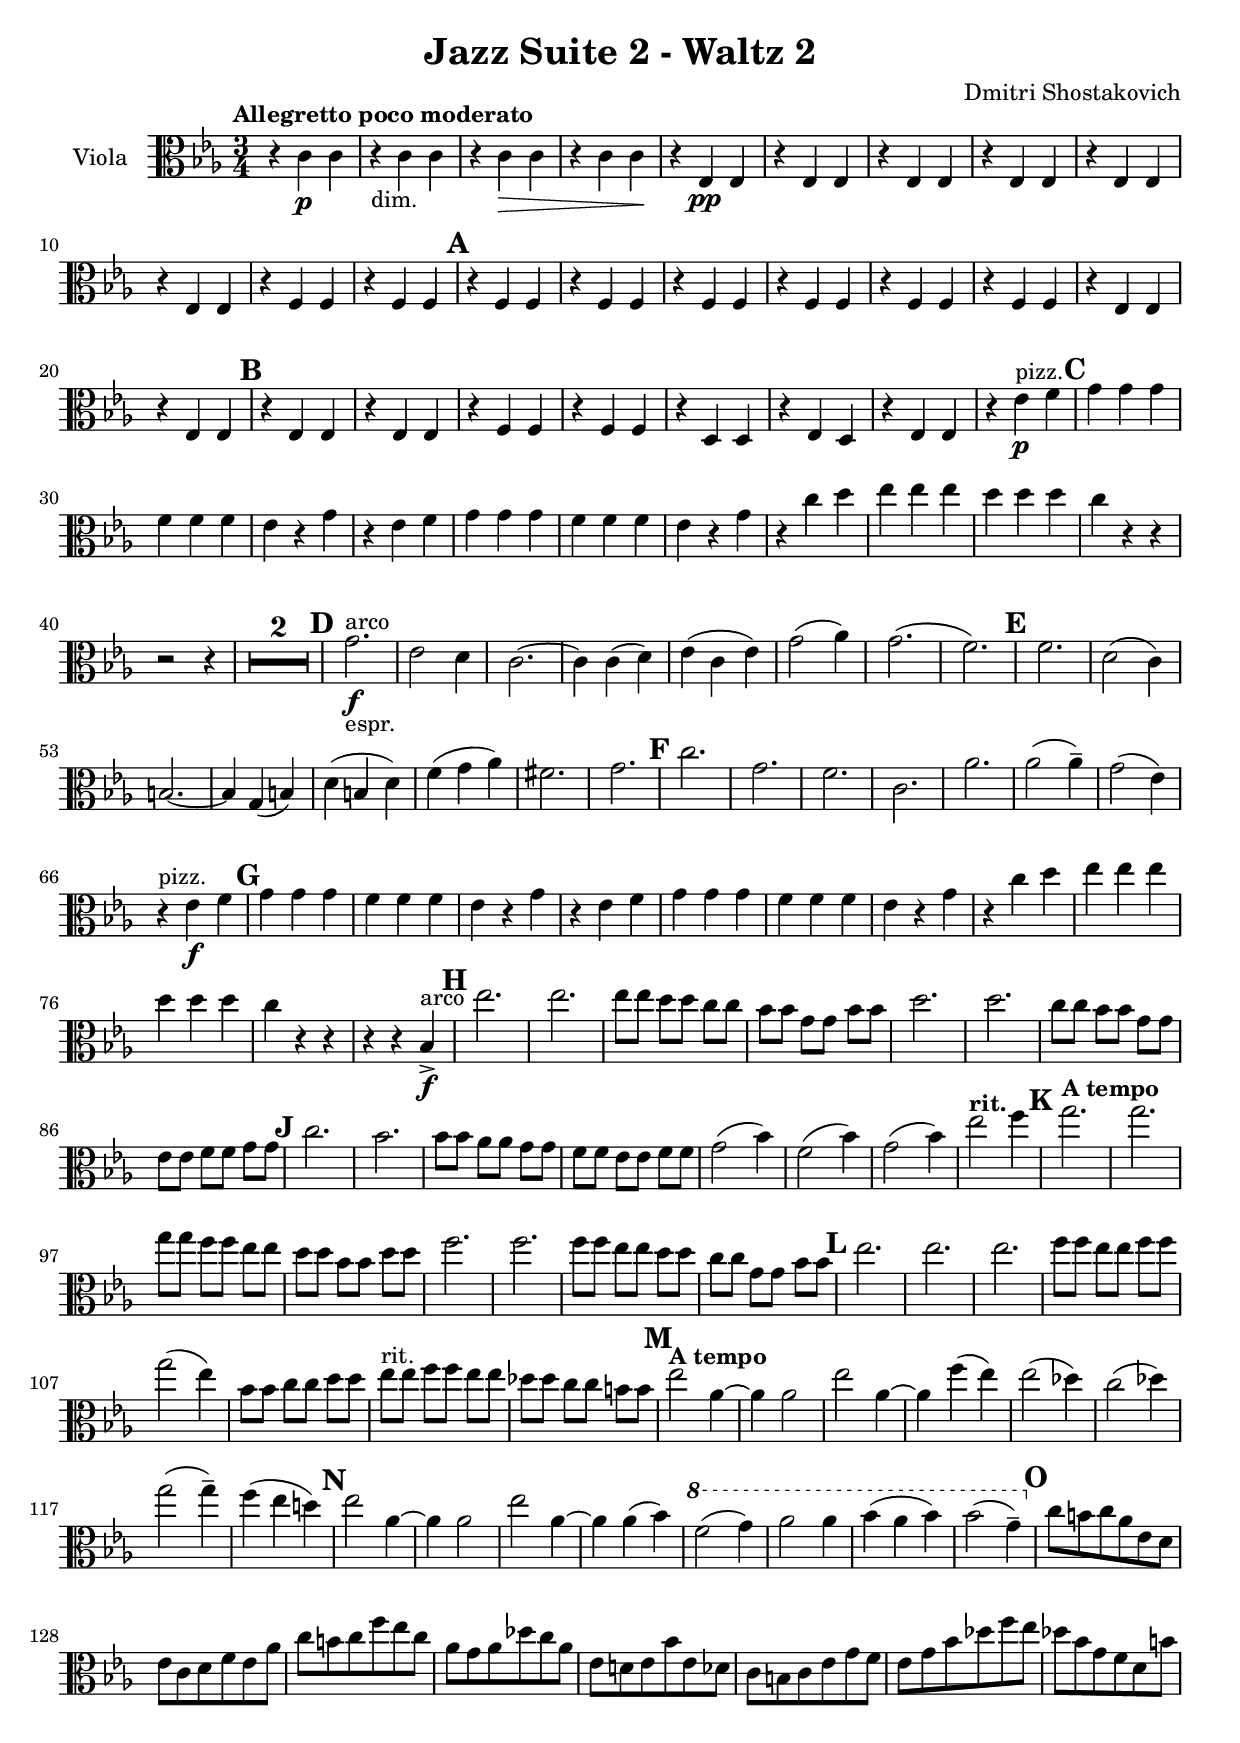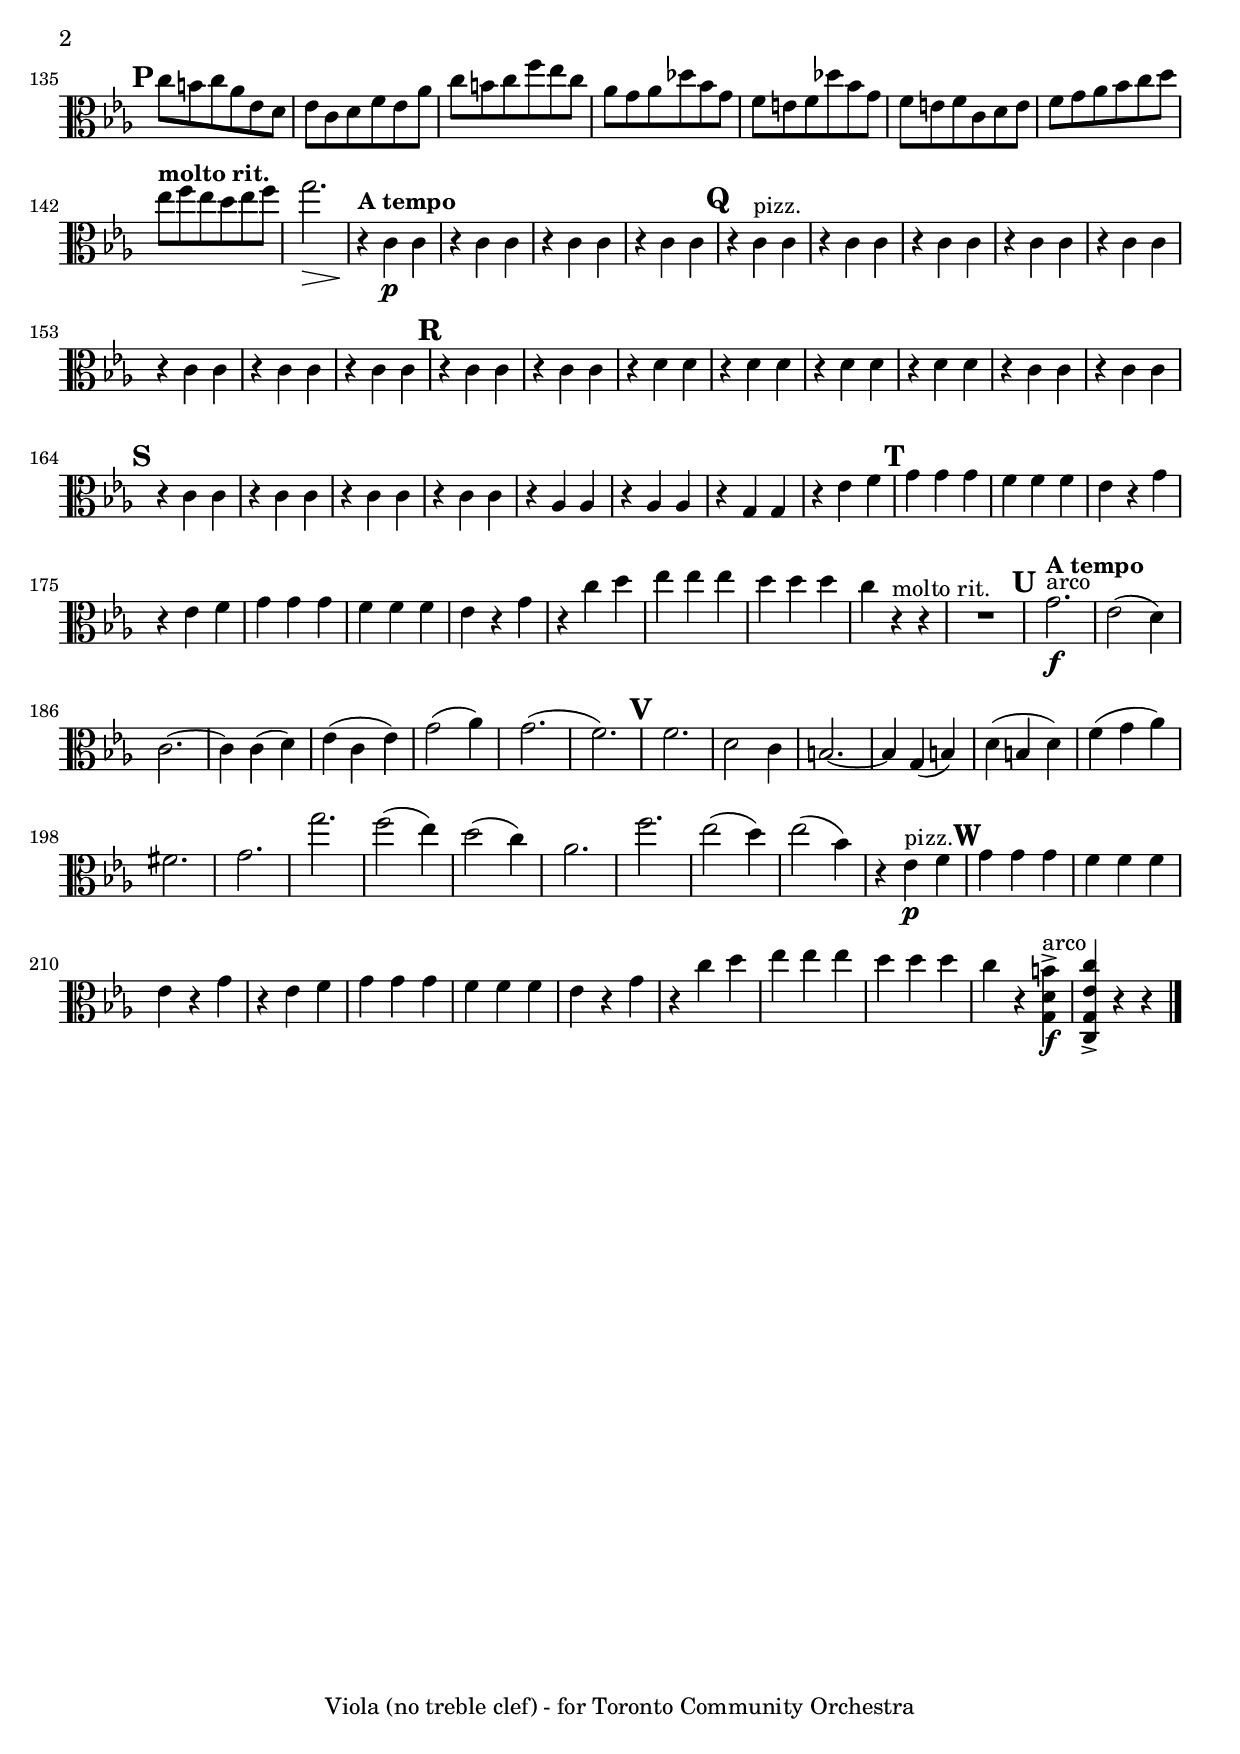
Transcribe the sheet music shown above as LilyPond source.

\version "2.22.0"
% \include "english.ly"

\header {
    title = "Jazz Suite 2 - Waltz 2"
    composer = "Dmitri Shostakovich"
    opus = ""
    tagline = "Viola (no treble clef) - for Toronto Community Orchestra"
}

\layout {
    \context {
        \Score
        markFormatter = #format-mark-box-alphabet
    }
  }

global = {
    \key ees \major
    \time 3/4
    \accidentalStyle default
}

viola_alto_clef =  \compressMMRests {
    \global
    \override MultiMeasureRest.expand-limit = #1
    \tempo "Allegretto poco moderato" 
    \clef alto
    r4 c\p c r_"dim." c c r c\> c r c c\! 
    r4 ees,\pp ees \repeat unfold 5 { r4 ees ees }
    \repeat unfold 2 {r4 f f}
    \mark \default
    \repeat unfold 6 {r4 f f} \repeat unfold 2 { r4 ees ees }
    \mark \default
    \repeat unfold 2 { r4 ees ees } \repeat unfold 2 { r4 f f }
    r4 d d r ees d r ees ees r ees'\p^"pizz." f
    \mark \default
    g4 g g f f f ees r g r ees f g4 g g f f f ees r g
    r4 c d ees ees ees d d d c r r r2 r4 R1*3/4*2
    \mark \default
    g2.\f^"arco"_"espr." ees2 d4 c2.~4 c4 (d) ees (c ees) g2 (aes4) g2. (f)
    \mark \default
    f2. d2 (c4) b2.~4 g (b) d (b d) f (g aes) fis2. g
    \mark \default
    c g f c aes' aes2 (aes4\tenuto) g2 (ees4) r4^"pizz." ees\f f
    \mark \default
    g4 g g f f f ees r g r ees f g g g f f f ees r g r c d ees ees ees d d d c r r r r bes,->\f^"arco"
    \mark \default
    ees'2. ees ees8 [ees] d [d] c [c] bes [bes] g [g] bes [bes] 
    d2. d c8 [c] bes [bes] g [g] ees [ees] f [f] g [g] 
    \mark \default
    c2. bes bes8 bes aes [aes] g [g] f [f] ees [ees] f f g2 (bes4) f2 (bes4) g2 (bes4)

    % \clef treble
    \tempo "rit." ees2 f4
    \mark \default
    \tempo "A tempo" g2. g g8 [g] f [f] ees ees d [d] bes [bes] d d f2. f f8 [f] ees [ees] d [d]
    c [c] g [g] bes bes
    \mark \default
    ees2. ees ees f8 [f] ees [ees] f f g2 (ees4) bes8 [bes] c [c] d d ees^"rit." [ees] f [f] ees ees des [des] c [c] b b
    \mark \default \tempo "A tempo"
    ees2 aes,4~4 aes2 ees' aes,4~4 f' (ees) ees2 (des4) c2 (des4) g2 (g4\tenuto) f (ees d!)
    \mark \default
    ees2 aes,4~4 aes2 ees'2 aes,4~4 aes (bes) 
    \ottava 1
    f'2 (g4) aes2 aes 4 bes (aes bes) bes2 (g4\tenuto)
    \ottava 0
    \mark \default
    c,8 b c aes ees d ees c d f ees aes c b c f ees c aes g aes des c aes ees d! ees bes' ees, des
    c b c ees g f ees g bes des f ees des bes g f d b'
    \mark \default
    c8 b c aes ees d ees c d f ees aes c b c f ees c aes g aes des bes g f e f des' bes g f e f c d e
    f g aes bes c d \tempo "molto rit." ees f ees d ees f  g2.\>

    % \clef alto
    \tempo "A tempo"
    r4\! c,,\p c \repeat unfold 3 {r c c} 
    \mark \default
    r4 c^"pizz." c \repeat unfold 7 {r c c} 
    \mark \default
    \repeat unfold 2 {r c c}  \repeat unfold 4 {r d d} \repeat unfold 2 {r c c}
    \mark \default
    \repeat unfold 4 {r c c} r aes aes r aes aes r g g r ees' f
    \mark \default
    g4 g g f f f ees r g r ees f g g g f f f ees r g r c d ees ees ees d d d c r^"molto rit." r R1*3/4
    \mark \default
    \tempo "A tempo" g2.\f^"arco" ees2 (d4) c2.~4 c (d) ees (c ees) g2 (aes4) g2. (f)
    \mark \default
    f2. d2 c4 b2.~4 g (b) d (b d) f (g aes) fis2. g

    % \clef treble
    g'2. f2 (ees4) d2 (c4) aes2. f'2. ees2 (d4) ees2 (bes4)

    % \clef alto
    r4 ees,\p^"pizz." f
    \mark \default
    g4 g g f f f ees r g r ees f g g g f f f ees r g r 
    c4 d ees ees ees d d d c r <g, d' b'>->\f^"arco" \stemUp <c, g' ees' c'>-> r r \bar "|."
}

\score {
    \new Staff \with {
        instrumentName = "Viola"
        midiInstrument = "viola"
        \numericTimeSignature
    }
    {
        \relative c' {
            \viola_alto_clef
        }

       
    }

    % \midi{
    %     \tempo 4 = 150
    % }
    
}